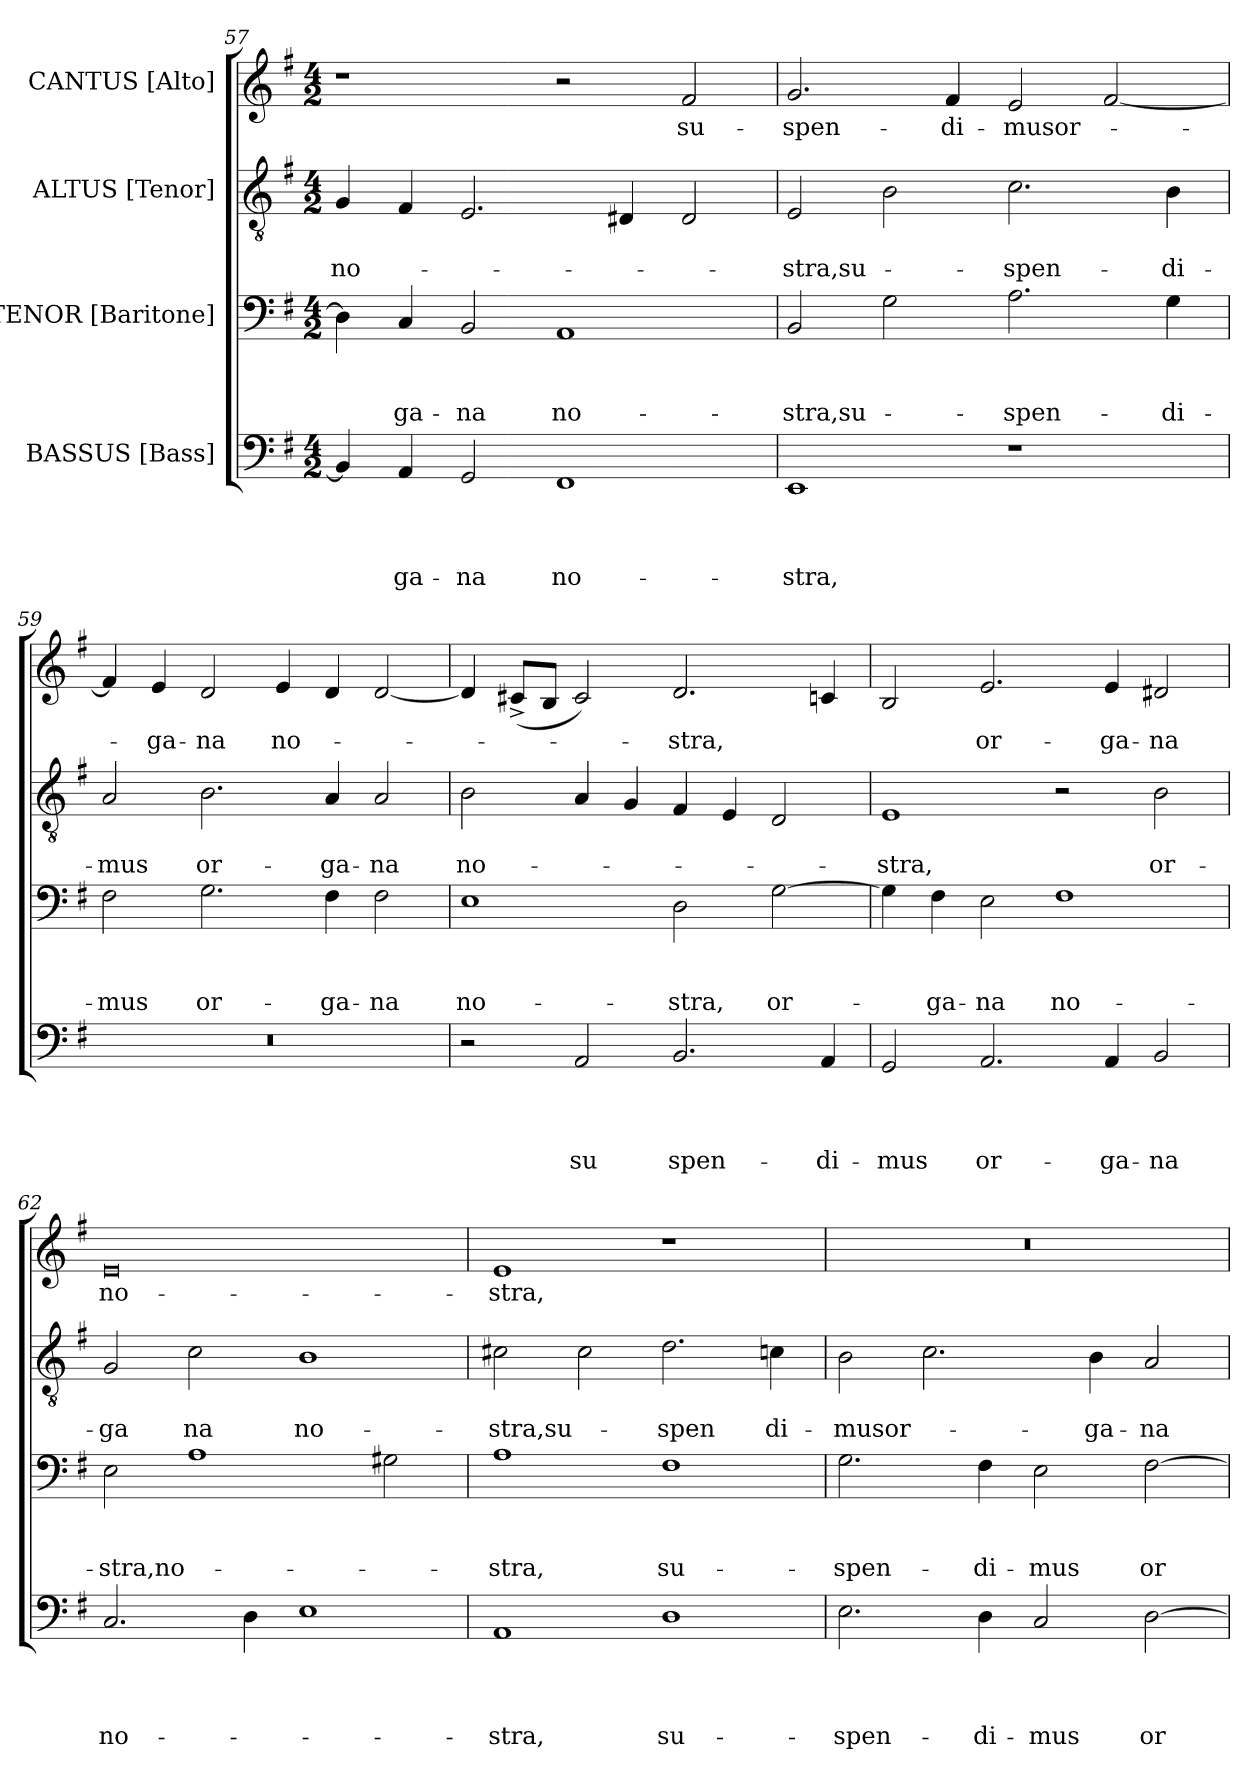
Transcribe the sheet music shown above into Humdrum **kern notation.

**kern	**text	**text	**text	**text	**kern	**text	**text	**text	**kern	**text	**text	**kern	**text
*part4	*part4	*part4	*part4	*part4	*part3	*part3	*part3	*part3	*part2	*part2	*part2	*part1	*part1
*staff4	*staff4	*staff4	*staff4	*staff4	*staff3	*staff3	*staff3	*staff3	*staff2	*staff2	*staff2	*staff1	*staff1
*I"BASSUS [Bass]	*	*	*	*	*I"TENOR [Baritone]	*	*	*	*I"ALTUS [Tenor]	*	*	*I"CANTUS [Alto]	*
*clefF4	*	*	*	*	*clefF4	*	*	*	*clefGv2	*	*	*clefG2	*
*k[f#]	*	*	*	*	*k[f#]	*	*	*	*k[f#]	*	*	*k[f#]	*
*G:	*	*	*	*	*G:	*	*	*	*G:	*	*	*G:	*
*M4/2	*	*	*	*	*M4/2	*	*	*	*M4/2	*	*	*M4/2	*
=57	=57	=57	=57	=57	=57	=57	=57	=57	=57	=57	=57	=57	=57
!	!	!	!	!	!	!	!	!	!	!	!LO:LY:b:rj	!	!
4BB/]	.	.	.	.	4D\]	.	.	.	4G/	.	no-	1r	.
!	!	!	!	!LO:LY:b:rj	!	!	!	!LO:LY:b	!	!	!	!	!
4AA/	.	.	.	-ga-	4C/	.	.	-ga-	4F#/	.	.	.	.
!	!	!	!	!LO:LY:b:rj	!	!	!	!LO:LY:b	!	!	!	!	!
2GG/	.	.	.	-na	2BB/	.	.	-na	2.E/	.	.	.	.
!	!	!	!	!LO:LY:b:rj	!	!	!	!LO:LY:b	!	!	!	!	!
1FF#	.	.	.	no-	1AA	.	.	no-	.	.	.	2r	.
.	.	.	.	.	.	.	.	.	4D#X/	.	.	.	.
!	!	!	!	!	!	!	!	!	!	!	!	!	!LO:LY:b
.	.	.	.	.	.	.	.	.	2D#/	.	.	2f#/	su-
=58	=58	=58	=58	=58	=58	=58	=58	=58	=58	=58	=58	=58	=58
!	!	!	!	!LO:LY:b:rj	!	!	!	!LO:LY:b	!	!	!LO:LY:b:rj	!	!LO:LY:b
1EE	.	.	.	-stra,	2BB/	.	.	-stra,su-	2E/	.	-stra,su-	2.g/	-spen-
.	.	.	.	.	2G\	.	.	.	2B\	.	.	.	.
!	!	!	!	!	!	!	!	!	!	!	!	!	!LO:LY:b
.	.	.	.	.	.	.	.	.	.	.	.	4f#/	-di-
!	!	!	!	!	!	!	!	!LO:LY:b	!	!	!LO:LY:b:rj	!	!LO:LY:b
1r	.	.	.	.	2.A\	.	.	-spen-	2.c\	.	-spen-	2e/	-musor-
.	.	.	.	.	.	.	.	.	.	.	.	[<2f#/	.
!	!	!	!	!	!	!	!	!LO:LY:b	!	!	!LO:LY:b:rj	!	!
.	.	.	.	.	4G\	.	.	-di-	4B\	.	-di-	.	.
=59	=59	=59	=59	=59	=59	=59	=59	=59	=59	=59	=59	=59	=59
!	!	!	!	!	!	!	!	!LO:LY:b	!	!	!LO:LY:b:rj	!	!
0r	.	.	.	.	2F#\	.	.	-mus	2A/	.	-mus	4f#/]	.
!	!	!	!	!	!	!	!	!	!	!	!	!	!LO:LY:b
.	.	.	.	.	.	.	.	.	.	.	.	4e/	-ga-
!	!	!	!	!	!	!	!	!LO:LY:b	!	!	!LO:LY:b:rj	!	!LO:LY:b
.	.	.	.	.	2.G\	.	.	or-	2.B\	.	or-	2d/	-na
!	!	!	!	!	!	!	!	!	!	!	!	!	!LO:LY:b
.	.	.	.	.	.	.	.	.	.	.	.	4e/	no-
!	!	!	!	!	!	!	!	!LO:LY:b	!	!	!LO:LY:b:rj	!	!
.	.	.	.	.	4F#\	.	.	-ga-	4A/	.	-ga-	4d/	.
!	!	!	!	!	!	!	!	!LO:LY:b	!	!	!LO:LY:b:rj	!	!
.	.	.	.	.	2F#\	.	.	-na	2A/	.	-na	[>2d/	.
!!LO:PB:g=z
=60	=60	=60	=60	=60	=60	=60	=60	=60	=60	=60	=60	=60	=60
!	!	!	!	!	!	!	!	!LO:LY:b	!	!	!LO:LY:b:rj	!	!
2r	.	.	.	.	1E	.	.	no-	2B\	.	no-	4d/]	.
.	.	.	.	.	.	.	.	.	.	.	.	(<8c#X^</L	.
.	.	.	.	.	.	.	.	.	.	.	.	8B/J	.
!	!	!	!	!LO:LY:b:rj	!	!	!	!	!	!	!	!	!
2AA/	.	.	.	su	.	.	.	.	4A/	.	.	2c#/)	.
.	.	.	.	.	.	.	.	.	4G/	.	.	.	.
!	!	!	!	!LO:LY:b:rj	!	!	!	!LO:LY:b	!	!	!	!	!LO:LY:b
2.BB/	.	.	.	spen-	2D\	.	.	-stra,	4F#/	.	.	2.d/	-stra,
.	.	.	.	.	.	.	.	.	4E/	.	.	.	.
!	!	!	!	!	!	!	!	!LO:LY:b	!	!	!	!	!
.	.	.	.	.	[>2G\	.	.	or-	2D/	.	.	.	.
!	!	!	!	!LO:LY:b:rj	!	!	!	!	!	!	!	!	!
4AA/	.	.	.	-di-	.	.	.	.	.	.	.	4cn/	.
=61	=61	=61	=61	=61	=61	=61	=61	=61	=61	=61	=61	=61	=61
!	!	!	!	!LO:LY:b:rj	!	!	!	!	!	!	!LO:LY:b:rj	!	!
2GG/	.	.	.	-mus	4G\]	.	.	.	1E	.	-stra,	2B/	.
!	!	!	!	!	!	!	!	!LO:LY:b	!	!	!	!	!
.	.	.	.	.	4F#\	.	.	-ga-	.	.	.	.	.
!	!	!	!	!LO:LY:b:rj	!	!	!	!LO:LY:b	!	!	!	!	!LO:LY:b
2.AA/	.	.	.	or-	2E\	.	.	-na	.	.	.	2.e/	or-
!	!	!	!	!	!	!	!	!LO:LY:b	!	!	!	!	!
.	.	.	.	.	1F#	.	.	no-	2r	.	.	.	.
!	!	!	!	!LO:LY:b:rj	!	!	!	!	!	!	!	!	!LO:LY:b
4AA/	.	.	.	-ga-	.	.	.	.	.	.	.	4e/	-ga-
!	!	!	!	!LO:LY:b:rj	!	!	!	!	!	!	!LO:LY:b:rj	!	!LO:LY:b
2BB/	.	.	.	-na	.	.	.	.	2B\	.	or-	2d#X/	-na
=62	=62	=62	=62	=62	=62	=62	=62	=62	=62	=62	=62	=62	=62
!	!	!	!	!LO:LY:b:rj	!	!	!	!LO:LY:b	!	!	!LO:LY:b:rj	!	!LO:LY:b
2.C/	.	.	.	no-	2E\	.	.	-stra,no-	2G/	.	-ga	0e	no-
!	!	!	!	!	!	!	!	!	!	!	!LO:LY:b:rj	!	!
.	.	.	.	.	1A	.	.	.	2c\	.	na	.	.
4D\	.	.	.	.	.	.	.	.	.	.	.	.	.
!	!	!	!	!	!	!	!	!	!	!	!LO:LY:b:rj	!	!
1E	.	.	.	.	.	.	.	.	1B	.	no-	.	.
.	.	.	.	.	2G#X\	.	.	.	.	.	.	.	.
=63	=63	=63	=63	=63	=63	=63	=63	=63	=63	=63	=63	=63	=63
!	!	!	!	!LO:LY:b:rj	!	!	!	!LO:LY:b	!	!	!LO:LY:b:rj	!	!LO:LY:b
1AA	.	.	.	-stra,	1A	.	.	-stra,	2c#X\	.	-stra,su-	1e	-stra,
.	.	.	.	.	.	.	.	.	2c#\	.	.	.	.
!	!	!	!	!LO:LY:b:rj	!	!	!	!LO:LY:b	!	!	!LO:LY:b:rj	!	!
1D	.	.	.	su-	1F#	.	.	su-	2.d\	.	-spen	1r	.
!	!	!	!	!	!	!	!	!	!	!	!LO:LY:b:rj	!	!
.	.	.	.	.	.	.	.	.	4cn\	.	di-	.	.
=64	=64	=64	=64	=64	=64	=64	=64	=64	=64	=64	=64	=64	=64
!	!	!	!	!LO:LY:b:rj	!	!	!	!LO:LY:b	!	!	!LO:LY:b:rj	!	!
2.E\	.	.	.	-spen-	2.G\	.	.	-spen-	2B\	.	-musor-	0r	.
.	.	.	.	.	.	.	.	.	2.c\	.	.	.	.
!	!	!	!	!LO:LY:b:rj	!	!	!	!LO:LY:b	!	!	!	!	!
4D\	.	.	.	-di-	4F#\	.	.	-di-	.	.	.	.	.
!	!	!	!	!LO:LY:b:rj	!	!	!	!LO:LY:b	!	!	!	!	!
2C/	.	.	.	-mus	2E\	.	.	-mus	.	.	.	.	.
!	!	!	!	!	!	!	!	!	!	!	!LO:LY:b:rj	!	!
.	.	.	.	.	.	.	.	.	4B\	.	-ga-	.	.
!	!	!	!	!LO:LY:b:rj	!	!	!	!LO:LY:b	!	!	!LO:LY:b:rj	!	!
[>2D\	.	.	.	or-	[>2F#\	.	.	or-	2A/	.	-na	.	.
=	=	=	=	=	=	=	=	=	=	=	=	=	=
*-	*-	*-	*-	*-	*-	*-	*-	*-	*-	*-	*-	*-	*-
